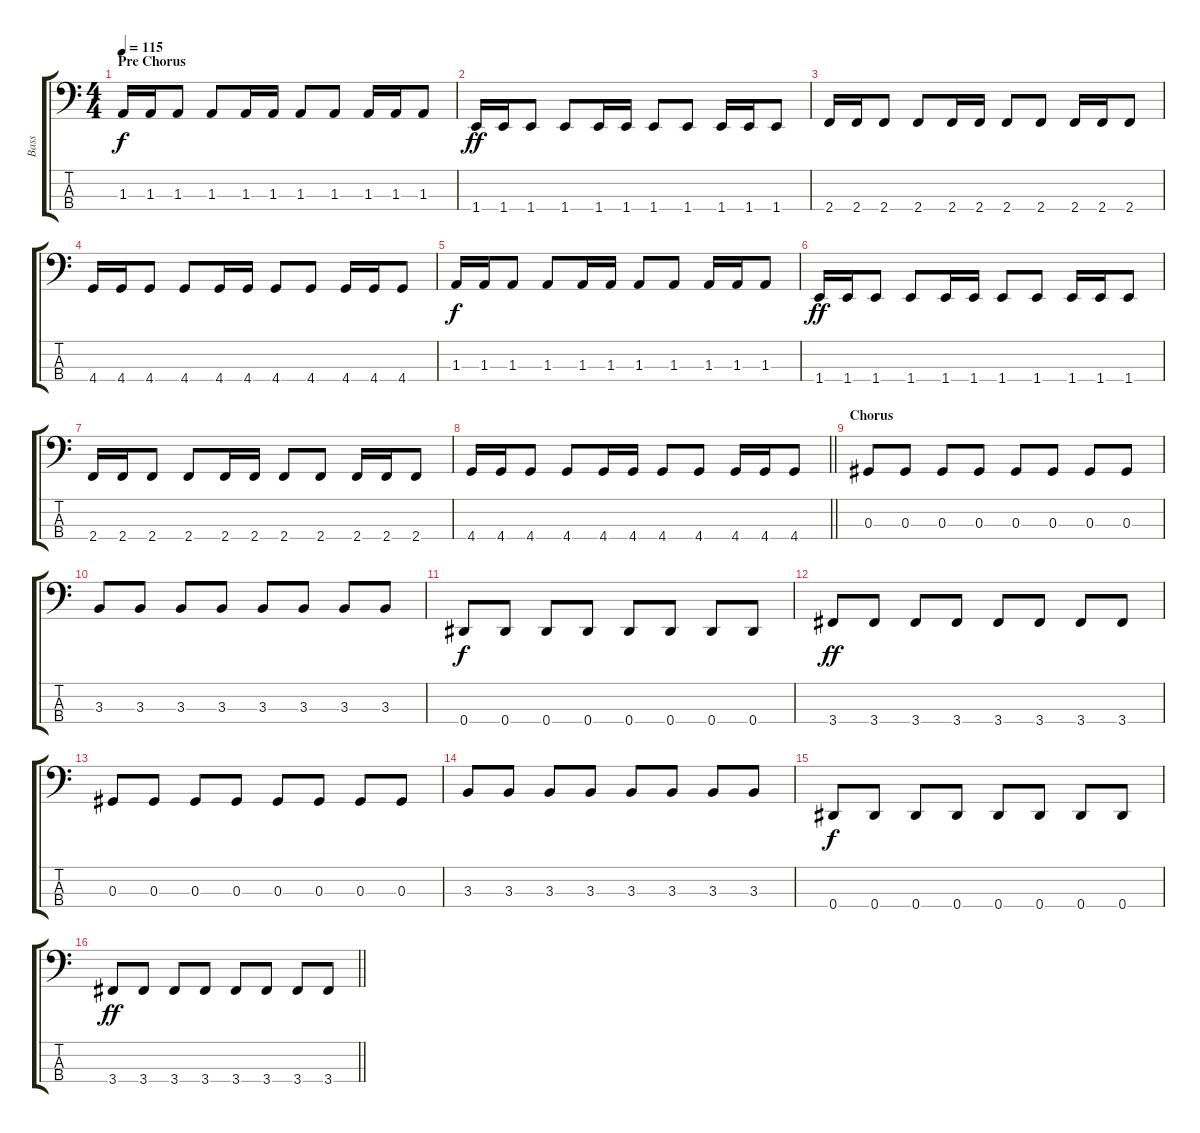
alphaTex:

\track ("Bass" "Bass") {instrument electricbassfinger}
\staff {score tabs}
\tuning (Gb2 Db2 Ab1 Eb1) {hide}
\ts (4 4)
\section ("" "Pre Chorus")
\tempo 115
\clef f4
\ks c
1.3.16{dy f} 1.3.16 1.3.8 1.3.8 1.3.16 1.3.16 1.3.8 1.3.8 1.3.16 1.3.16 1.3.8 |
1.4.16{dy ff} 1.4.16 1.4.8 1.4.8 1.4.16 1.4.16 1.4.8 1.4.8 1.4.16 1.4.16 1.4.8 |
2.4.16 2.4.16 2.4.8 2.4.8 2.4.16 2.4.16 2.4.8 2.4.8 2.4.16 2.4.16 2.4.8 |
4.4.16 4.4.16 4.4.8 4.4.8 4.4.16 4.4.16 4.4.8 4.4.8 4.4.16 4.4.16 4.4.8 |
1.3.16{dy f} 1.3.16 1.3.8 1.3.8 1.3.16 1.3.16 1.3.8 1.3.8 1.3.16 1.3.16 1.3.8 |
1.4.16{dy ff} 1.4.16 1.4.8 1.4.8 1.4.16 1.4.16 1.4.8 1.4.8 1.4.16 1.4.16 1.4.8 |
2.4.16 2.4.16 2.4.8 2.4.8 2.4.16 2.4.16 2.4.8 2.4.8 2.4.16 2.4.16 2.4.8 |
\barLineRight lightlight
4.4.16 4.4.16 4.4.8 4.4.8 4.4.16 4.4.16 4.4.8 4.4.8 4.4.16 4.4.16 4.4.8 |
\section ("" "Chorus")
0.3.8 0.3.8 0.3.8 0.3.8 0.3.8 0.3.8 0.3.8 0.3.8 |
3.3.8 3.3.8 3.3.8 3.3.8 3.3.8 3.3.8 3.3.8 3.3.8 |
0.4.8{dy f} 0.4.8 0.4.8 0.4.8 0.4.8 0.4.8 0.4.8 0.4.8 |
3.4.8{dy ff} 3.4.8 3.4.8 3.4.8 3.4.8 3.4.8 3.4.8 3.4.8 |
0.3.8 0.3.8 0.3.8 0.3.8 0.3.8 0.3.8 0.3.8 0.3.8 |
3.3.8 3.3.8 3.3.8 3.3.8 3.3.8 3.3.8 3.3.8 3.3.8 |
0.4.8{dy f} 0.4.8 0.4.8 0.4.8 0.4.8 0.4.8 0.4.8 0.4.8 |
\barLineRight lightlight
3.4.8{dy ff} 3.4.8 3.4.8 3.4.8 3.4.8 3.4.8 3.4.8 3.4.8
